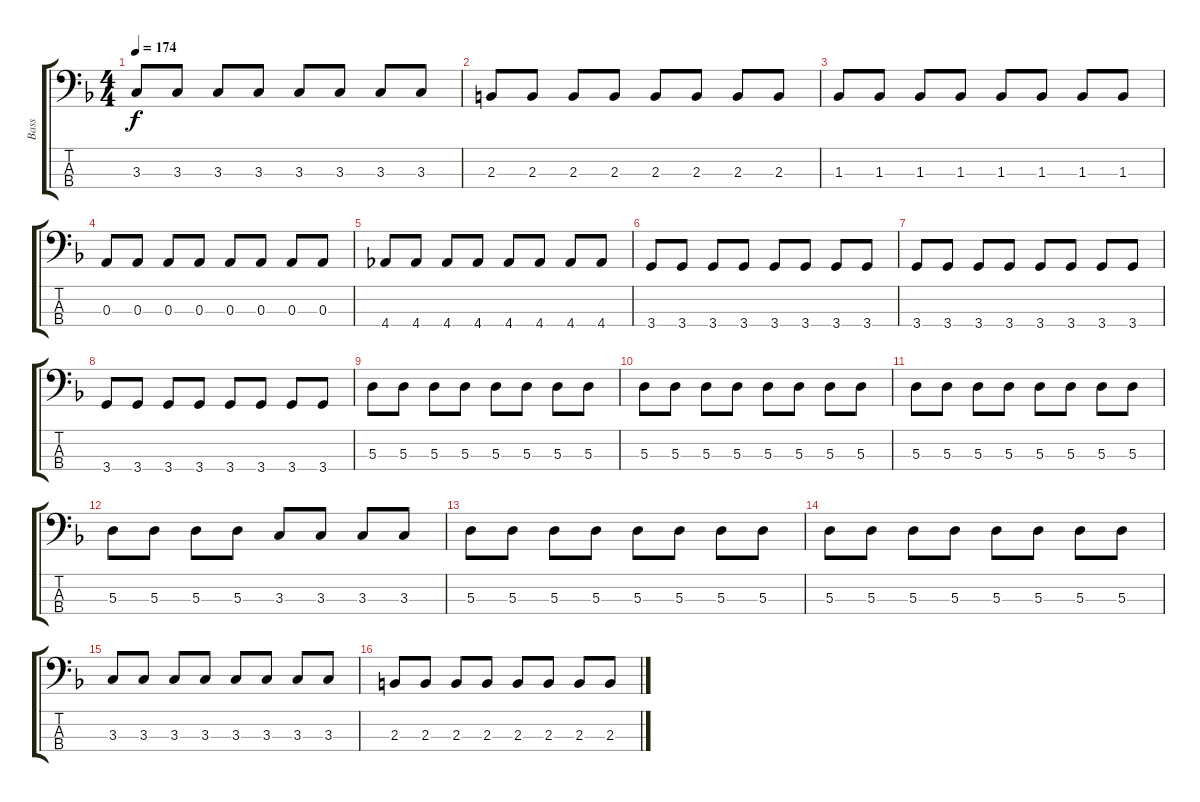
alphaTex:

\track ("Bass" "Bass") {instrument electricbassfinger}
\staff {score tabs}
\tuning (G2 D2 A1 E1) {hide}
\ts (4 4)
\tempo 174
\clef f4
\ks dminor
3.3.8{dy f} 3.3.8 3.3.8 3.3.8 3.3.8 3.3.8 3.3.8 3.3.8 |
2.3.8 2.3.8 2.3.8 2.3.8 2.3.8 2.3.8 2.3.8 2.3.8 |
1.3.8 1.3.8 1.3.8 1.3.8 1.3.8 1.3.8 1.3.8 1.3.8 |
0.3.8 0.3.8 0.3.8 0.3.8 0.3.8 0.3.8 0.3.8 0.3.8 |
4.4.8 4.4.8 4.4.8 4.4.8 4.4.8 4.4.8 4.4.8 4.4.8 |
3.4.8 3.4.8 3.4.8 3.4.8 3.4.8 3.4.8 3.4.8 3.4.8 |
3.4.8 3.4.8 3.4.8 3.4.8 3.4.8 3.4.8 3.4.8 3.4.8 |
3.4.8 3.4.8 3.4.8 3.4.8 3.4.8 3.4.8 3.4.8 3.4.8 |
5.3.8 5.3.8 5.3.8 5.3.8 5.3.8 5.3.8 5.3.8 5.3.8 |
5.3.8 5.3.8 5.3.8 5.3.8 5.3.8 5.3.8 5.3.8 5.3.8 |
5.3.8 5.3.8 5.3.8 5.3.8 5.3.8 5.3.8 5.3.8 5.3.8 |
5.3.8 5.3.8 5.3.8 5.3.8 3.3.8 3.3.8 3.3.8 3.3.8 |
5.3.8 5.3.8 5.3.8 5.3.8 5.3.8 5.3.8 5.3.8 5.3.8 |
5.3.8 5.3.8 5.3.8 5.3.8 5.3.8 5.3.8 5.3.8 5.3.8 |
3.3.8 3.3.8 3.3.8 3.3.8 3.3.8 3.3.8 3.3.8 3.3.8 |
2.3.8 2.3.8 2.3.8 2.3.8 2.3.8 2.3.8 2.3.8 2.3.8
